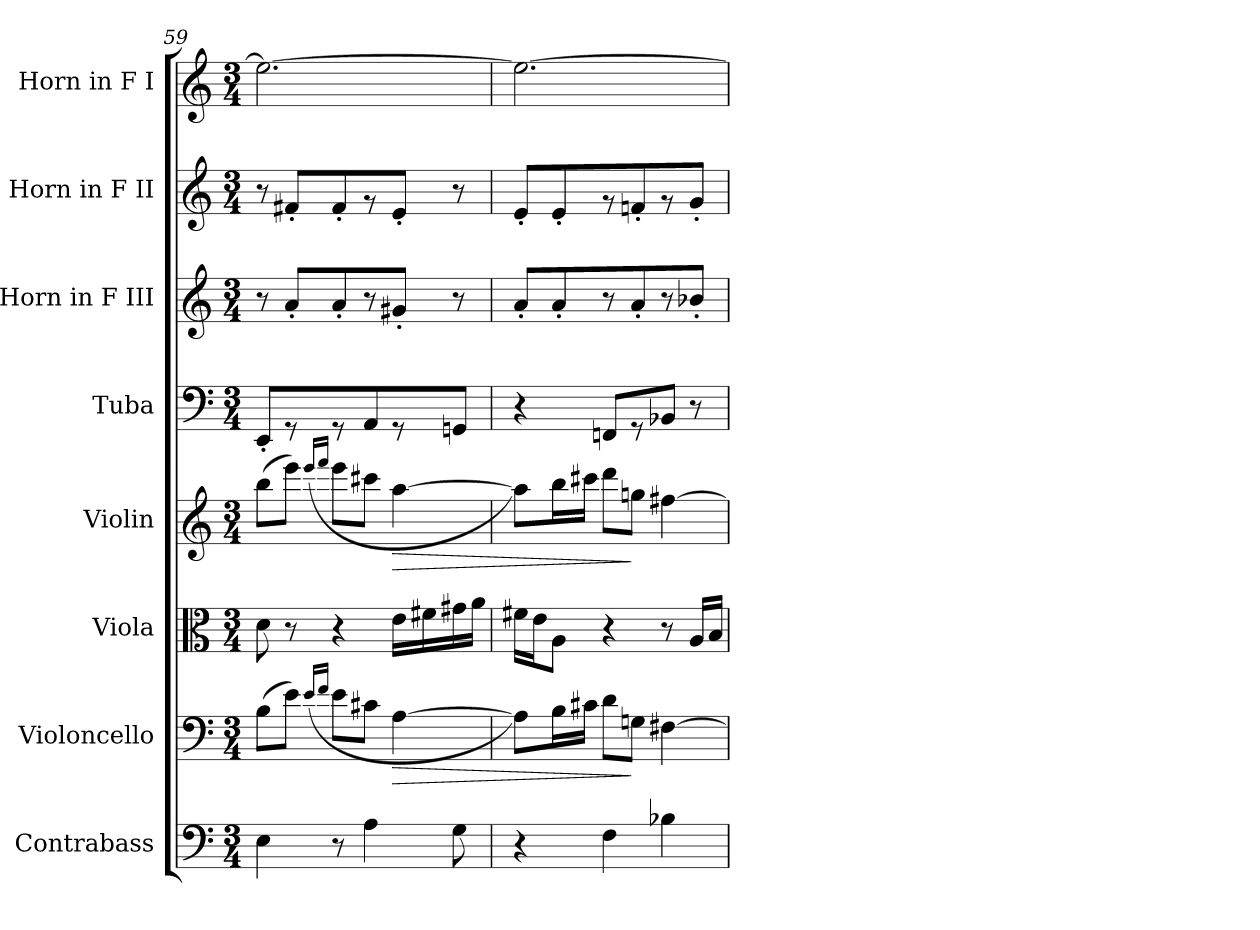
**kern	**kern	**dynam	**kern	**kern	**dynam	**kern	**kern	**kern	**kern
*part8	*part7	*part7	*part6	*part5	*part5	*part4	*part3	*part2	*part1
*staff8	*staff7	*staff7	*staff6	*staff5	*staff5	*staff4	*staff3	*staff2	*staff1
*I"Contrabass	*I"Violoncello	*	*I"Viola	*I"Violin	*	*I"Tuba	*I"Horn in F III	*I"Horn in F II	*I"Horn in F I
*I'Cb.	*I'Vc.	*	*I'Vla.	*I'Vln. 1	*	*I'Tba.	*I'Hn.	*I'Hn.	*I'Hn.
*clefF4	*clefF4	*	*clefC3	*clefG2	*	*clefF4	*clefG2	*clefG2	*clefG2
*ITrd7c12	*	*	*	*	*	*	*ITrd4c7	*ITrd4c7	*ITrd4c7
*k[]	*k[]	*	*k[]	*k[]	*	*k[]	*k[b-]	*k[b-]	*k[b-]
*M3/4	*M3/4	*	*M3/4	*M3/4	*	*M3/4	*M3/4	*M3/4	*M3/4
=59	=59	=59	=59	=59	=59	=59	=59	=59	=59
4EE	(8BL	.	8d	(8bbL	.	8EE'L	8r	8r	2.a_
.	8eJ)	.	8r	8eeeJ)	.	8r	8d'L	8Bn'L	.
.	(>16qqe/LL	.	.	(>16qqeee/LL	.	.	.	.	.
.	16qqf/JJ	.	.	16qqfff/JJ	.	.	.	.	.
8r	8eL	.	4r	8eeeL	.	8r	8d'	8B'	.
4AA	8c#XJ	.	.	8ccc#XJ	.	8AA	8r	8rg	.
!	!	!LO:HP:b	!	!	!LO:HP:b	!	!	!	!
.	[4A	>	16eLL	[4aa	>	8r	8c#X'J	8A'J	.
.	.	.	16f#X	.	.	.	.	.	.
8GG	.	.	16g#X	.	.	8GGnJ	8r	8r	.
.	.	.	16aJJ	.	.	.	.	.	.
=60	=60	=60	=60	=60	=60	=60	=60	=60	=60
4r	8AL])	.	16f#XLL	8aaL])	.	4r	8d'L	8A'L	2.a_
.	.	.	16eJ	.	.	.	.	.	.
.	16BiL	.	8AJ	16bbiL	.	.	8d'	8A'	.
.	16c#XJJ	.	.	16ccc#XJJ	.	.	.	.	.
4FF	8dL	.	4r	8dddL	.	8FFnL	8r	8rg	.
.	8GnJ	]	.	8ggnJ	]	8r	8d'	8B-X'	.
4BB-X	[4F#X	.	8r	[4ff#X	.	8BB-XJ	8r	8rg	.
.	.	.	16ALL	.	.	8r	8e-X'J	8c'J	.
.	.	.	16BJJ	.	.	.	.	.	.
=	=	=	=	=	=	=	=	=	=
*-	*-	*-	*-	*-	*-	*-	*-	*-	*-
